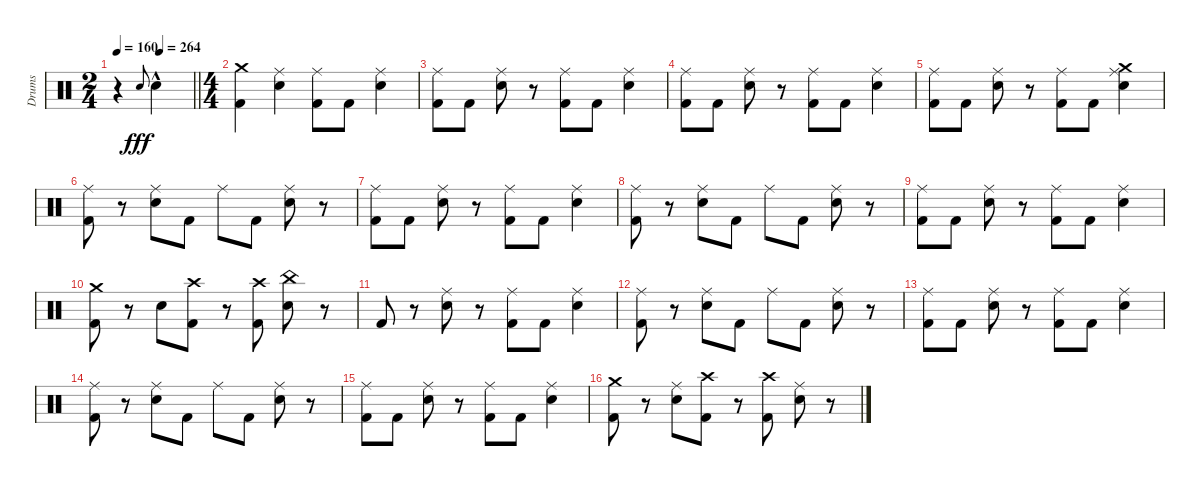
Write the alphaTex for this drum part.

\track ("Drums" "Drums") {instrument percussion}
\staff {score}
\articulation defaults
\ts (2 4)
\tempo 160
\tempo (264 0.5625)
\clef neutral
\barLineRight lightlight
\ks c
r.4{dy fff} "Snare (hit) 2".8{gr onbeat} "Snare (hit) 2"{hac}.4 |
\ts (4 4)
\section ("" "")
("Crash medium (hit)" "Kick (hit) 2").4 ("Ride (middle)" "Snare (hit) 2").4 ("Ride (middle)" "Kick (hit) 2").8 "Kick (hit) 2".8 ("Ride (middle)" "Snare (hit) 2").4 |
("Ride (middle)" "Kick (hit) 2").8 "Kick (hit) 2".8 ("Ride (middle)" "Snare (hit) 2").8 r.8 ("Ride (middle)" "Kick (hit) 2").8 "Kick (hit) 2".8 ("Ride (middle)" "Snare (hit) 2").4 |
("Ride (middle)" "Kick (hit) 2").8 "Kick (hit) 2".8 ("Ride (middle)" "Snare (hit) 2").8 r.8 ("Ride (middle)" "Kick (hit) 2").8 "Kick (hit) 2".8 ("Ride (middle)" "Snare (hit) 2").4 |
("Ride (middle)" "Kick (hit) 2").8 "Kick (hit) 2".8 ("Ride (middle)" "Snare (hit) 2").8 r.8 ("Ride (middle)" "Kick (hit) 2").8 "Kick (hit) 2".8 ("Crash medium (hit)" "Ride (middle)" "Snare (hit) 2").4 |
("Ride (middle)" "Kick (hit) 2").8 r.8 ("Ride (middle)" "Snare (hit) 2").8 "Kick (hit) 2".8 "Ride (middle)".8 "Kick (hit) 2".8 ("Ride (middle)" "Snare (hit) 2").8 r.8 |
("Ride (middle)" "Kick (hit) 2").8 "Kick (hit) 2".8 ("Ride (middle)" "Snare (hit) 2").8 r.8 ("Ride (middle)" "Kick (hit) 2").8 "Kick (hit) 2".8 ("Ride (middle)" "Snare (hit) 2").4 |
("Ride (middle)" "Kick (hit) 2").8 r.8 ("Ride (middle)" "Snare (hit) 2").8 "Kick (hit) 2".8 "Ride (middle)".8 "Kick (hit) 2".8 ("Ride (middle)" "Snare (hit) 2").8 r.8 |
("Ride (middle)" "Kick (hit) 2").8 "Kick (hit) 2".8 ("Ride (middle)" "Snare (hit) 2").8 r.8 ("Ride (middle)" "Kick (hit) 2").8 "Kick (hit) 2".8 ("Ride (middle)" "Snare (hit) 2").4 |
("Crash medium (hit)" "Kick (hit) 2").8 r.8 "Snare (hit) 2".8 ("Crash high (hit)" "Kick (hit) 2").8 r.8 ("Crash high (hit)" "Kick (hit) 2").8 ("China (hit)" "Snare (hit) 2").8 r.8 |
"Kick (hit) 2".8 r.8 ("Ride (middle)" "Snare (hit) 2").8 r.8 ("Ride (middle)" "Kick (hit) 2").8 "Kick (hit) 2".8 ("Ride (middle)" "Snare (hit) 2").4 |
("Ride (middle)" "Kick (hit) 2").8 r.8 ("Ride (middle)" "Snare (hit) 2").8 "Kick (hit) 2".8 "Ride (middle)".8 "Kick (hit) 2".8 ("Ride (middle)" "Snare (hit) 2").8 r.8 |
("Ride (middle)" "Kick (hit) 2").8 "Kick (hit) 2".8 ("Ride (middle)" "Snare (hit) 2").8 r.8 ("Ride (middle)" "Kick (hit) 2").8 "Kick (hit) 2".8 ("Ride (middle)" "Snare (hit) 2").4 |
("Ride (middle)" "Kick (hit) 2").8 r.8 ("Ride (middle)" "Snare (hit) 2").8 "Kick (hit) 2".8 "Ride (middle)".8 "Kick (hit) 2".8 ("Ride (middle)" "Snare (hit) 2").8 r.8 |
("Ride (middle)" "Kick (hit) 2").8 "Kick (hit) 2".8 ("Ride (middle)" "Snare (hit) 2").8 r.8 ("Ride (middle)" "Kick (hit) 2").8 "Kick (hit) 2".8 ("Ride (middle)" "Snare (hit) 2").4 |
("Crash medium (hit)" "Kick (hit) 2").8 r.8 ("Ride (middle)" "Snare (hit) 2").8 ("Crash high (hit)" "Kick (hit) 2").8 r.8 ("Crash high (hit)" "Kick (hit) 2").8 ("Ride (middle)" "Snare (hit) 2").8 r.8
